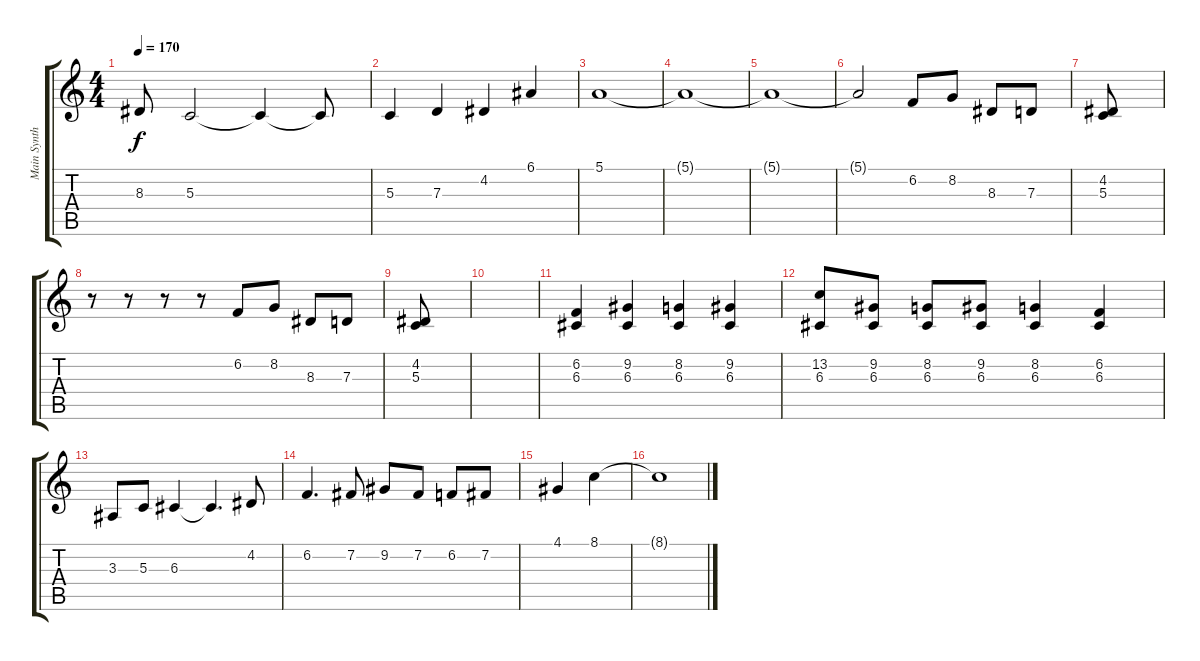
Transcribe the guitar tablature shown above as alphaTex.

\track ("Main Synth" "Main Synth") {instrument stringensemble1}
\staff {score tabs}
\tuning (E4 B3 G3 D3 A2 E2) {hide}
\ts (4 4)
\tempo 170
\clef g2
\ks c
8.3.8{dy f} 5.3.2 5.3{t}.4 5.3{t}.8 |
5.3.4 7.3.4 4.2.4 6.1.4 |
5.1.1 |
5.1{t}.1 |
5.1{t}.1 |
5.1{t}.2 6.2.8 8.2.8 8.3.8 7.3.8 |
(4.2 5.3).8 |
r.8 r.8 r.8 r.8 6.2.8 8.2.8 8.3.8 7.3.8 |
(4.2 5.3).8 |
|
(6.2 6.3).4 (9.2 6.3).4 (8.2 6.3).4 (9.2 6.3).4 |
(13.2 6.3).8 (9.2 6.3).8 (8.2 6.3).8 (9.2 6.3).8 (8.2 6.3).4 (6.2 6.3).4 |
3.3.8 5.3.8 6.3.4 6.3{t}.4{d} 4.2.8 |
6.2.4{d} 7.2.8 9.2.8 7.2.8 6.2.8 7.2.8 |
4.1.4 8.1.4 |
8.1{t}.1
